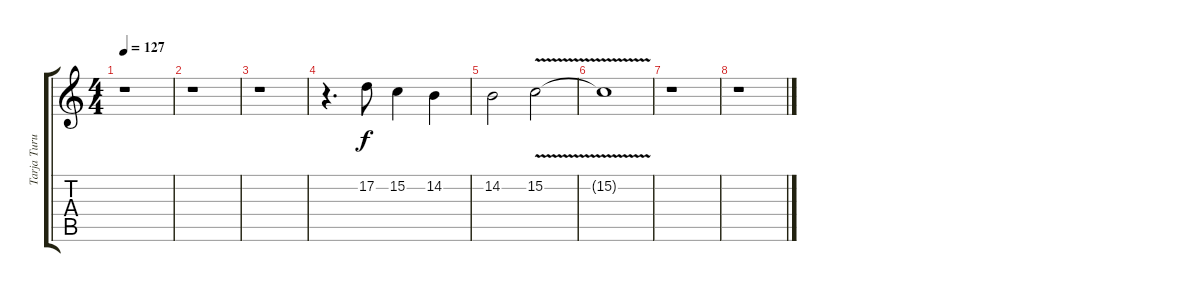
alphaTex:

\track ("Tarja Turunen" "Tarja Turu") {instrument choiraahs}
\staff {score tabs}
\tuning (D4 A3 F3 C3 G2 D2) {hide}
\ts (4 4)
\tempo 127
\clef g2
\ks c
r.1{dy f} |
r.1 |
r.1 |
r.4{d volume 6} 17.2.8 15.2.4 14.2.4 |
14.2.2 15.2{v}.2 |
15.2{t}.1 |
r.1 |
r.1
